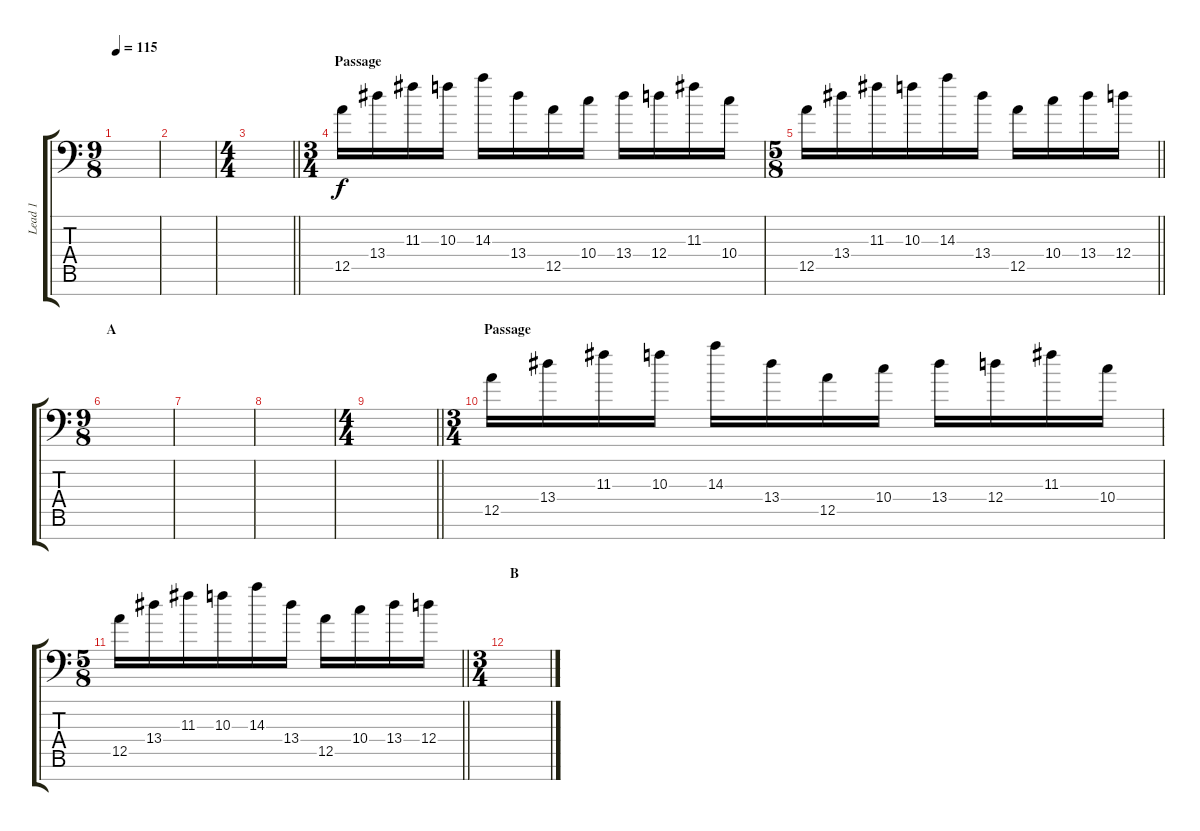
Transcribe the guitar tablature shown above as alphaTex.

\track ("Lead 1" "Lead 1") {instrument distortionguitar}
\staff {score tabs}
\tuning (E4 B3 G3 D3 A2 E2 A1) {hide}
\ts (9 8)
\tempo 115
\clef f4
\ks c
|
|
\ts (4 4)
\barLineRight lightlight
|
\ts (3 4)
\section ("" "Passage")
12.5.16 13.4.16 11.3.16 10.3.16 14.3.16 13.4.16 12.5.16 10.4.16 13.4.16 12.4.16 11.3.16 10.4.16 |
\ts (5 8)
\barLineRight lightlight
12.5.16 13.4.16 11.3.16 10.3.16 14.3.16 13.4.16 12.5.16 10.4.16 13.4.16 12.4.16 |
\ts (9 8)
\section ("" "A")
|
|
|
\ts (4 4)
\barLineRight lightlight
|
\ts (3 4)
\section ("" "Passage")
12.5.16 13.4.16 11.3.16 10.3.16 14.3.16 13.4.16 12.5.16 10.4.16 13.4.16 12.4.16 11.3.16 10.4.16 |
\ts (5 8)
\barLineRight lightlight
12.5.16 13.4.16 11.3.16 10.3.16 14.3.16 13.4.16 12.5.16 10.4.16 13.4.16 12.4.16 |
\ts (3 4)
\section ("" "B")
